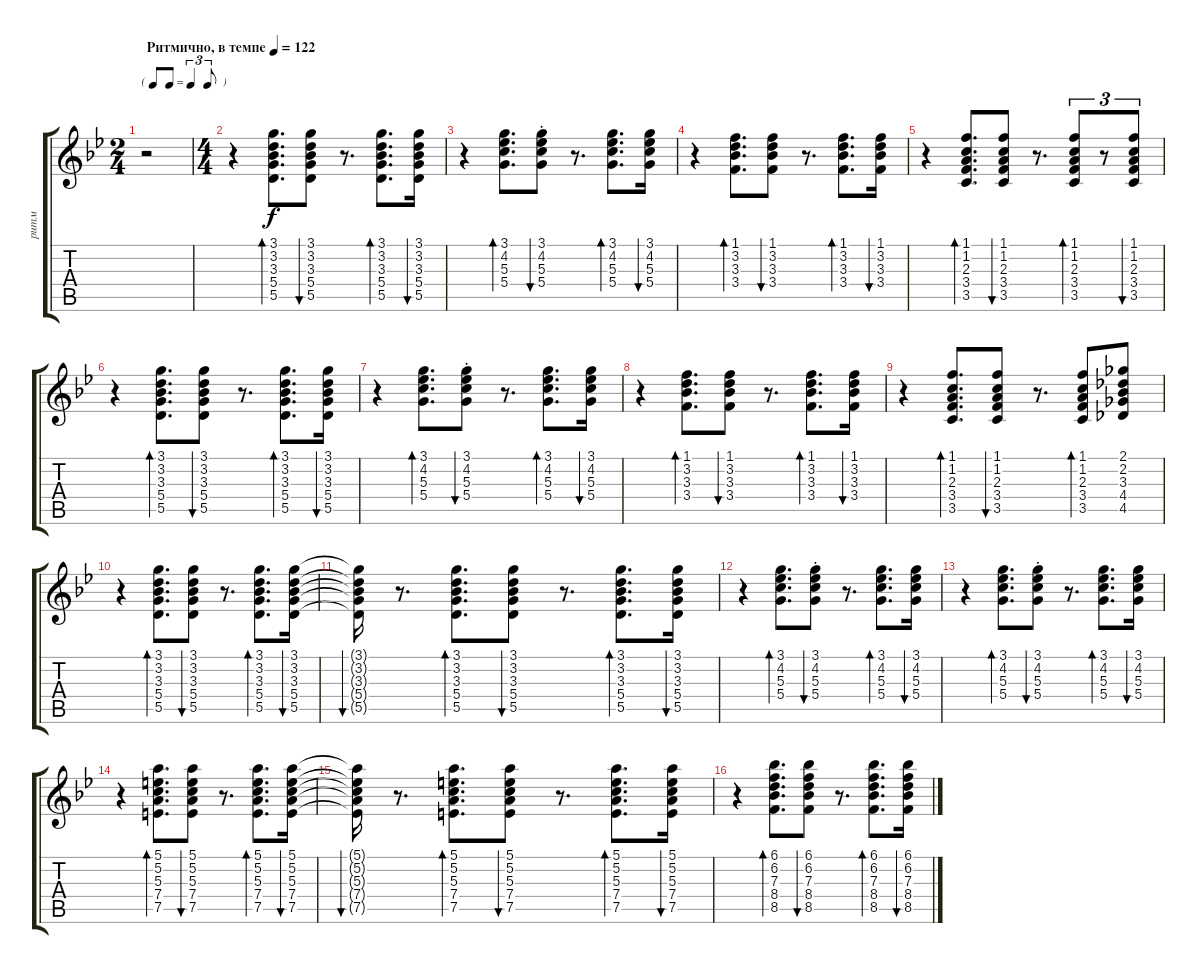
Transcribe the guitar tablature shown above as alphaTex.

\track ("ритм" "ритм") {instrument acousticguitarsteel}
\staff {score tabs}
\tuning (E4 B3 G3 D3 A2 E2) {hide}
\ts (2 4)
\tf triplet8th
\tempo (122 "Ритмично, в темпе")
\clef g2
\ks gminor
r.2{dy f instrument acousticguitarsteel} |
\ts (4 4)
r.4 (3.1 3.2 3.3 5.4 5.5).8{d bd 60} (3.1 3.2 3.3 5.4 5.5).8{bu 60} r.8{d} (3.1 3.2 3.3 5.4 5.5).8{d bd 60} (3.1 3.2 3.3 5.4 5.5).16{bu 60} |
r.4 (3.1 4.2 5.3 5.4).8{d bd 60} (3.1{st} 4.2{st} 5.3{st} 5.4{st}).8{bu 60} r.8{d} (3.1 4.2 5.3 5.4).8{d bd 60} (3.1 4.2 5.3 5.4).16{bu 60} |
r.4 (1.1 3.2 3.3 3.4).8{d bd 60} (1.1 3.2 3.3 3.4).8{bu 60} r.8{d} (1.1 3.2 3.3 3.4).8{d bd 60} (1.1 3.2 3.3 3.4).16{bu 60} |
r.4 (1.1 1.2 2.3 3.4 3.5).8{d bd 60} (1.1 1.2 2.3 3.4 3.5).8{bu 60} r.8{d} (1.1 1.2 2.3 3.4 3.5).8{tu (3 2) bd 60} r.8{tu (3 2)} (1.1 1.2 2.3 3.4 3.5).8{tu (3 2) bu 60} |
r.4 (3.1 3.2 3.3 5.4 5.5).8{d bd 60} (3.1 3.2 3.3 5.4 5.5).8{bu 60} r.8{d} (3.1 3.2 3.3 5.4 5.5).8{d bd 60} (3.1 3.2 3.3 5.4 5.5).16{bu 60} |
r.4 (3.1 4.2 5.3 5.4).8{d bd 60} (3.1{st} 4.2{st} 5.3{st} 5.4{st}).8{bu 60} r.8{d} (3.1 4.2 5.3 5.4).8{d bd 60} (3.1 4.2 5.3 5.4).16{bu 60} |
r.4 (1.1 3.2 3.3 3.4).8{d bd 60} (1.1 3.2 3.3 3.4).8{bu 60} r.8{d} (1.1 3.2 3.3 3.4).8{d bd 60} (1.1 3.2 3.3 3.4).16{bu 60} |
r.4 (1.1 1.2 2.3 3.4 3.5).8{d bd 60} (1.1 1.2 2.3 3.4 3.5).8{bu 60} r.8{d} (1.1 1.2 2.3 3.4 3.5).8{bd 60} (2.1 2.2 3.3 4.4 4.5).8 |
r.4 (3.1 3.2 3.3 5.4 5.5).8{d bd 60} (3.1 3.2 3.3 5.4 5.5).8{bu 60} r.8{d} (3.1 3.2 3.3 5.4 5.5).8{d bd 60} (3.1 3.2 3.3 5.4 5.5).16{bu 60} |
(3.1{t} 3.2{t} 3.3{t} 5.4{t} 5.5{t}).16{bu 60} r.8{d} (3.1 3.2 3.3 5.4 5.5).8{d bd 60} (3.1 3.2 3.3 5.4 5.5).8{bu 60} r.8{d} (3.1 3.2 3.3 5.4 5.5).8{d bd 60} (3.1 3.2 3.3 5.4 5.5).16{bu 60} |
r.4 (3.1 4.2 5.3 5.4).8{d bd 60} (3.1{st} 4.2{st} 5.3{st} 5.4{st}).8{bu 60} r.8{d} (3.1 4.2 5.3 5.4).8{d bd 60} (3.1 4.2 5.3 5.4).16{bu 60} |
r.4 (3.1 4.2 5.3 5.4).8{d bd 60} (3.1{st} 4.2{st} 5.3{st} 5.4{st}).8{bu 60} r.8{d} (3.1 4.2 5.3 5.4).8{d bd 60} (3.1 4.2 5.3 5.4).16{bu 60} |
r.4 (5.1 5.2 5.3 7.4 7.5).8{d bd 60} (5.1 5.2 5.3 7.4 7.5).8{bu 60} r.8{d} (5.1 5.2 5.3 7.4 7.5).8{d bd 60} (5.1 5.2 5.3 7.4 7.5).16{bu 60} |
(5.1{t} 5.2{t} 5.3{t} 7.4{t} 7.5{t}).16{bu 60} r.8{d} (5.1 5.2 5.3 7.4 7.5).8{d bd 60} (5.1 5.2 5.3 7.4 7.5).8{bu 60} r.8{d} (5.1 5.2 5.3 7.4 7.5).8{d bd 60} (5.1 5.2 5.3 7.4 7.5).16{bu 60} |
r.4 (6.1 6.2 7.3 8.4 8.5).8{d bd 60} (6.1 6.2 7.3 8.4 8.5).8{bu 60} r.8{d} (6.1 6.2 7.3 8.4 8.5).8{d bd 60} (6.1 6.2 7.3 8.4 8.5).16{bu 60}
